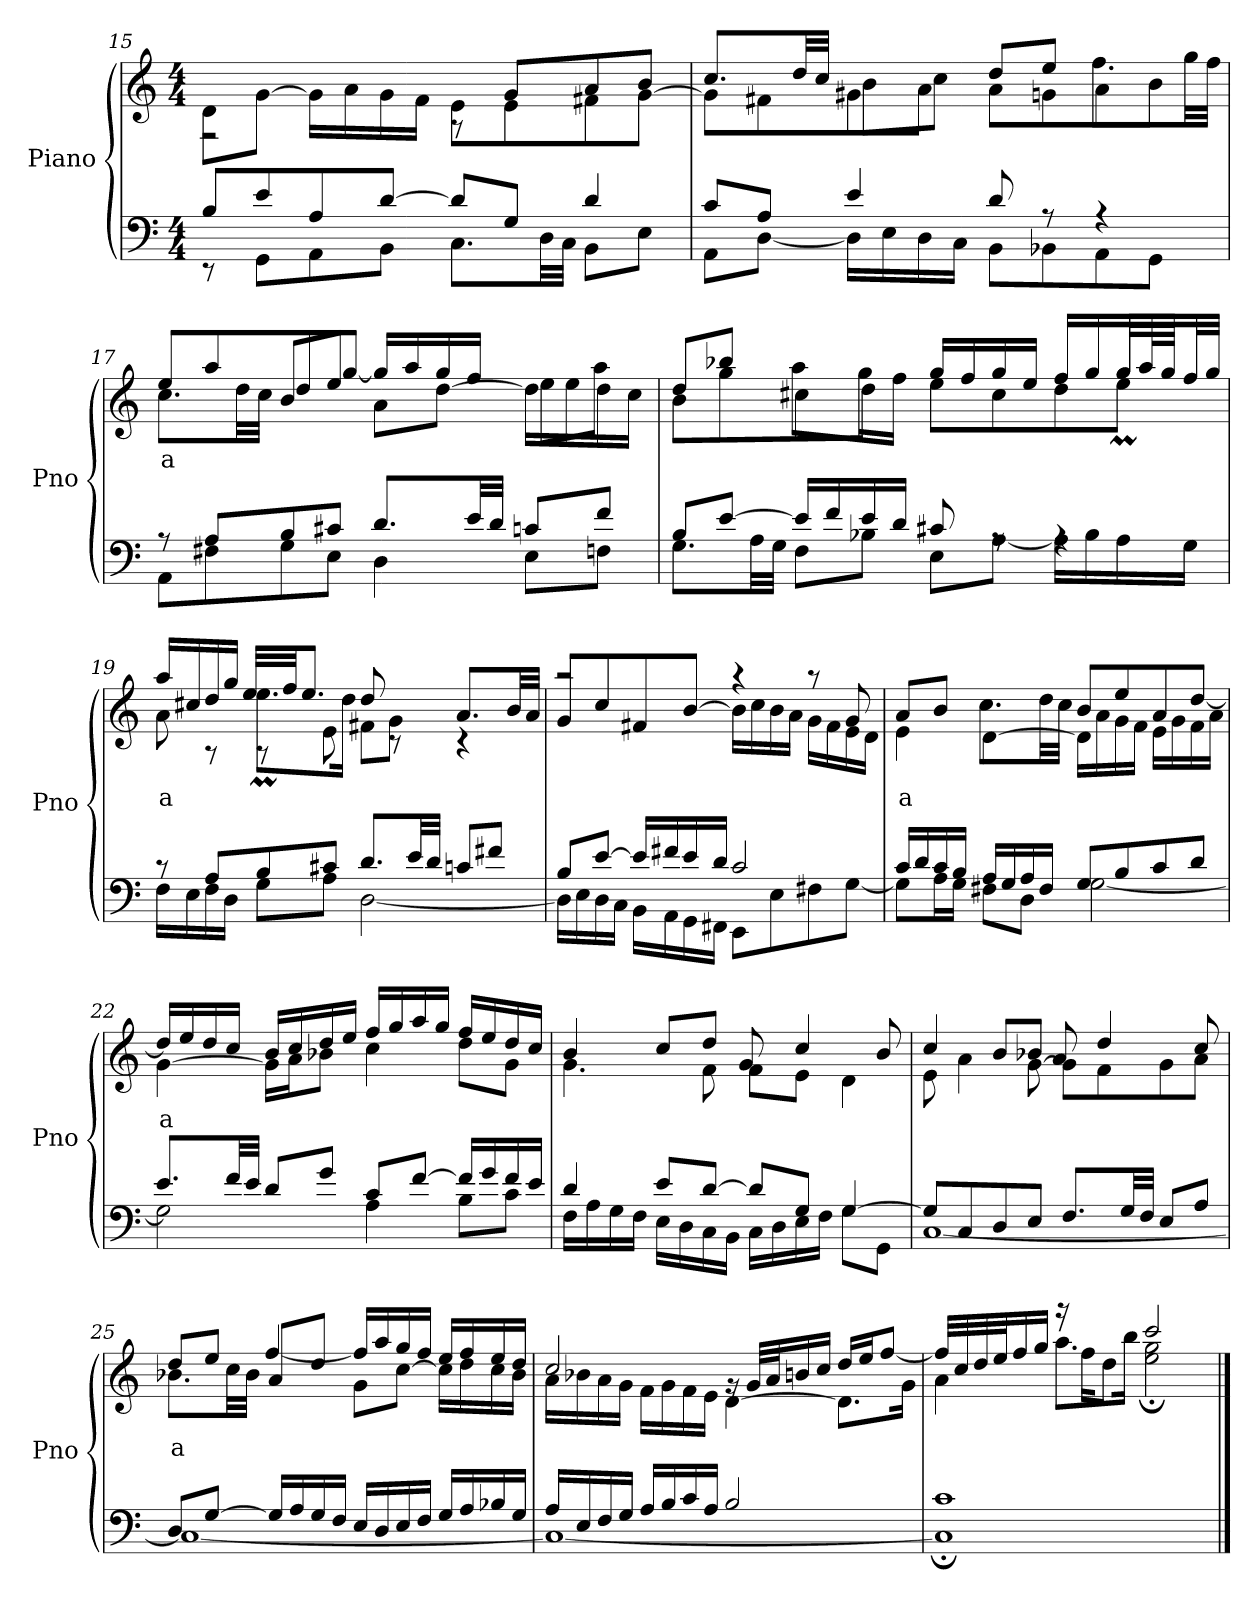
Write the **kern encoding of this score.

**kern	**kern	**text
*part1	*part1	*part1
*staff2	*staff1	*staff1
*I"Piano	*	*
*I'Pno	*	*
*clefF4	*clefG2	*
*k[]	*k[]	*
*M4/4	*M4/4	*
=15	=15	=15
*^	*^	*
8B/L	8r	8d\L	2r	.
8e/	8GG\L	[8g\J	.	.
8A/	8AA\	16g\LL]	.	.
.	.	16a\	.	.
[8d/J	8BB\J	16g\	.	.
.	.	16f\JJ	.	.
8d/L]	8.C\L	8e\L	8r	.
8G/J	.	8e\	8g/L	.
.	32D\LL	.	.	.
.	32C\JJJ	.	.	.
4d/	8BB\L	8f#X\	8a/	.
.	8E\J	[8g\J	8b/J	.
=16	=16	=16	=16	=16
8c/L	8AA\L	8g\L]	8.cc/L	.
8A/J	[8D\J	8f#X\	.	.
.	.	.	32dd/LL	.
.	.	.	32cc/JJJ	.
4e/	16D\LL]	8g#X\	8b\L	.
.	16E\	.	.	.
.	16D\	8a\J	8cc\J	.
.	16C\JJ	.	.	.
8d/	8BB\L	8a\L	8dd/L	.
8rA	8BB-X\	8gn\	8ee/J	.
4rA	8AA\	8a\	8.ff\L	.
.	8GG\J	8b\J	.	.
.	.	.	32gg\LL	.
.	.	.	32ff\JJJ	.
!!LO:PB:g=z	!!
=17	=17	=17	=17	=17
!	!	!	!	!LO:LY:b
8rA	8AA\L	8.cc\L	8ee/L	a
8A/L	8F#X\	.	8aa/	.
.	.	32dd\LL	.	.
.	.	32cc\JJJ	.	.
8B/	8G\	8b/L	8dd/	.
8c#X/J	8E\J	8ee/J	[8gg/J	.
8.d/L	4D\	8a\L	16gg/LL]	.
.	.	.	16aa/	.
.	.	[8dd\J	16gg/	.
32e/LL	.	.	16ff/JJ	.
32d/JJJ	.	.	.	.
8cn/L	8E\L	16dd\LL]	8ee\L	.
.	.	16ee\	.	.
8f/J	8Fn\J	16dd\	8aa\J	.
.	.	16cc\JJ	.	.
=18	=18	=18	=18	=18
*	*	*	*^	*
8B/L	8.G\L	8b\L	8dd/L	2ryy	.
[8e/J	.	8gg\	8bb-X/J	.	.
.	32A\LL	.	.	.	.
.	32G\JJJ	.	.	.	.
16e/LL]	8F\L	8cc#X\	8aa\L	.	.
16f/	.	.	.	.	.
16e/	8B-X\J	8dd\J	16gg\L	.	.
16d/JJ	.	.	16ff\JJ	.	.
8c#X/	8E\L	8ee\L	16gg/LL	4.ryy	.
.	.	.	16ff/	.	.
8rA	[8A\J	8cc#\	16gg/	.	.
.	.	.	16ee/JJ	.	.
4rA	16A\LL]	8dd\	16ff/LL	.	.
.	16B-\	.	16gg/	.	.
.	16A\	8ee\J	16ggM/	32gg/LLL	.
.	.	.	.	64aa/L	.
.	.	.	.	64gg/JJJJ	.
.	16G\JJ	.	32ff/L	16ryy	.
.	.	.	32gg/JJJ	.	.
=19	=19	=19	=19	=19	=19
!	!	!	!	!	!LO:LY:b
8rc	16F\LL	8a\	16aa/LL	4ryy	a
.	16E\	.	16cc#X/	.	.
8A/L	16F\	8rA	16dd/	.	.
.	16D\JJ	.	16gg/JJ	.	.
8B/	8G\L	8rA	8.eem\L	32ee/LLL	.
.	.	.	.	32ff/JJ	.
.	.	.	.	8.ee/J	.
8c#X/J	8A\J	8e\	.	.	.
.	.	.	16dd\Jk	.	.
8.d/L	[2D\	8f#X\L	8dd/	2ryy	.
.	.	8g\J	8r	.	.
32e/LL	.	.	.	.	.
32d/JJJ	.	.	.	.	.
8cn/L	.	8.a/L	4r	.	.
8f#X/J	.	.	.	.	.
.	.	32b/LL	.	.	.
.	.	32a/JJJ	.	.	.
*	*	*	*v	*v	*
!!LO:LB:g=z
=20	=20	=20	=20	=20
8B/L	16D\LL]	8g/L	2raa	.
.	16E\	.	.	.
[8e/J	16D\	8cc/	.	.
.	16C\JJ	.	.	.
16e/LL]	16BB\LL	8f#X/	.	.
16f#X/	16AA\	.	.	.
16e/	16GG\	[8b/J	.	.
16d/JJ	16FF#X\JJ	.	.	.
2c/	8EE\L	16b\LL]	4raa	.
.	.	16cc\	.	.
.	8E\	16b\	.	.
.	.	16a\JJ	.	.
.	8F#X\	16g\LL	8raa	.
.	.	16f#\	.	.
.	[8G\J	16e\	8g/	.
.	.	16d\JJ	.	.
=21	=21	=21	=21	=21
!	!	!	!	!LO:LY:b
16c/LL	8G\L]	4e\	8a/L	a
16d/	.	.	.	.
16c/	16A\L	.	8b/J	.
16B/JJ	16G\JJ	.	.	.
16A/LL	8F#X\L	[4d\	8.cc\L	.
16G/	.	.	.	.
16A/	8D\J	.	.	.
16F#/JJ	.	.	32dd\LL	.
.	.	.	32cc\JJJ	.
8G/L	[2G\	16d\LL]	8b/L	.
.	.	16a\	.	.
8B/	.	16g\	8ee/	.
.	.	16f\JJ	.	.
8c/	.	16e\LL	8a/	.
.	.	16g\	.	.
8d/J	.	16f\	[8dd/J	.
.	.	16a\JJ	.	.
=22	=22	=22	=22	=22
!	!	!	!	!LO:LY:b
8.e/L	2G\]	[4g\	16dd/LL]	a
.	.	.	16ee/	.
.	.	.	16dd/	.
32f/LL	.	.	16cc/JJ	.
32e/JJJ	.	.	.	.
8d/L	.	16g\LL]	16b/LL	.
.	.	16a\J	16cc/	.
8g/J	.	8b-X\J	16dd/	.
.	.	.	16ee/JJ	.
8c/L	4A\	4cc\	16ff/LL	.
.	.	.	16gg/	.
[8f/J	.	.	16aa/	.
.	.	.	16gg/JJ	.
16f/LL]	8B\L	8dd\L	16ff/LL	.
16g/	.	.	16ee/	.
16f/	8c\J	8g\J	16dd/	.
16e/JJ	.	.	16cc/JJ	.
!!LO:LB:g=z	!!
=23	=23	=23	=23	=23
4d/	16F\LL	4.g\	4b/	.
.	16A\	.	.	.
.	16G\	.	.	.
.	16F\JJ	.	.	.
8e/L	16E\LL	.	8cc/L	.
.	16D\	.	.	.
[8d/J	16C\	8f\	8dd/J	.
.	16BB\JJ	.	.	.
8d/L]	16C\LL	8f\L	8g/	.
.	16D\	.	.	.
8G/J	16E\	8e\J	4cc/	.
.	16F\JJ	.	.	.
[4G/	8G\L	4d\	.	.
.	8GG\J	.	8b/	.
=24	=24	=24	=24	=24
8G/L]	[1C	8e\	4cc/	.
8C/	.	4a\	.	.
8D/	.	.	8b/L	.
8E/J	.	[8g\	8b-X/J	.
8.F/L	.	8g\L]	8a/	.
.	.	8f\	4dd/	.
32G/LL	.	.	.	.
32F/JJJ	.	.	.	.
8E/L	.	8g\	.	.
8A/J	.	8a\J	8cc/	.
=25	=25	=25	=25	=25
!	!	!	!	!LO:LY:b
8D/L	1C_	8.b-X\L	8dd/L	a
[8G/J	.	.	8ee/J	.
.	.	32cc\LL	.	.
.	.	32b-\JJJ	.	.
16G/LL]	.	8a/L	[4ff/	.
16A/	.	.	.	.
16G/	.	8dd/J	.	.
16F/JJ	.	.	.	.
16E/LL	.	8g\L	16ff/LL]	.
16D/	.	.	16aa/	.
16E/	.	[8cc\J	16gg/	.
16F/JJ	.	.	16ff/JJ	.
16G/LL	.	16cc\LL]	16ee/LL	.
16A/	.	16dd\	16ff/	.
16B-X/	.	16cc\	16ee/	.
16G/JJ	.	16b-\JJ	16dd/JJ	.
!!LO:LB:g=z	!!
=26	=26	=26	=26	=26
16A/LL	1C_	16a\LL	2cc/	.
16E/	.	16b-X\	.	.
16F/	.	16a\	.	.
16G/JJ	.	16g\JJ	.	.
16A/LL	.	16f\LL	.	.
16B/	.	16g\	.	.
16c/	.	16f\	.	.
16A/JJ	.	16e\JJ	.	.
2B/	.	[4d\	16rg	.
.	.	.	32g/LLL	.
.	.	.	32a/J	.
.	.	.	16bn/	.
.	.	.	16cc/JJ	.
.	.	8.d\L]	16dd/LL	.
.	.	.	16ee/J	.
.	.	.	[8ff/J	.
.	.	16g\Jk	.	.
=27	=27	=27	=27	=27
1c	1C;]	4a\	32ff/LLL]	.
.	.	.	32cc/	.
.	.	.	32dd/	.
.	.	.	32ee/J	.
.	.	.	16ff/	.
.	.	.	16gg/JJ	.
.	.	16r	8.aa\L	.
.	.	16ff\KL	.	.
.	.	8dd\J	.	.
.	.	.	16bb\Jk	.
.	.	2ee\ 2gg\	2ccc;/	.
*v	*v	*	*	*
*	*v	*v	*
==	==	==
*-	*-	*-
